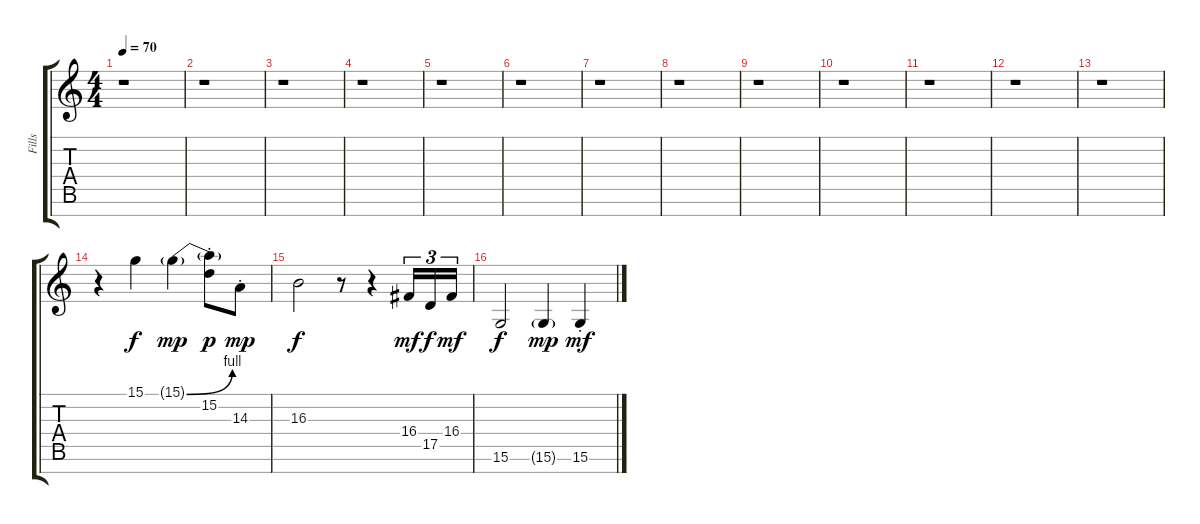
\track ("Fills" "Fills") {instrument pad5bowed}
\staff {score tabs}
\tuning (E4 B3 G3 D3 A2 E2 B1) {hide}
\ts (4 4)
\tempo 70
\clef g2
\ks c
r.1{dy f} |
r.1 |
r.1 |
r.1 |
r.1 |
r.1 |
r.1 |
r.1 |
r.1 |
r.1 |
r.1 |
r.1 |
r.1 |
r.4 15.1.4 15.1{be (bend 0 0 60 4) g}.4{dy mp} (15.1{t} 15.2{st}).8{dy p} 14.3{st}.8{dy mp} |
16.3.2{dy f} r.8 r.4 16.4.16{tu (3 2) dy mf} 17.5.16{tu (3 2) dy f} 16.4.16{tu (3 2) dy mf} |
15.6.2{dy f} 15.6{g}.4{dy mp} 15.6{st}.4{dy mf}
